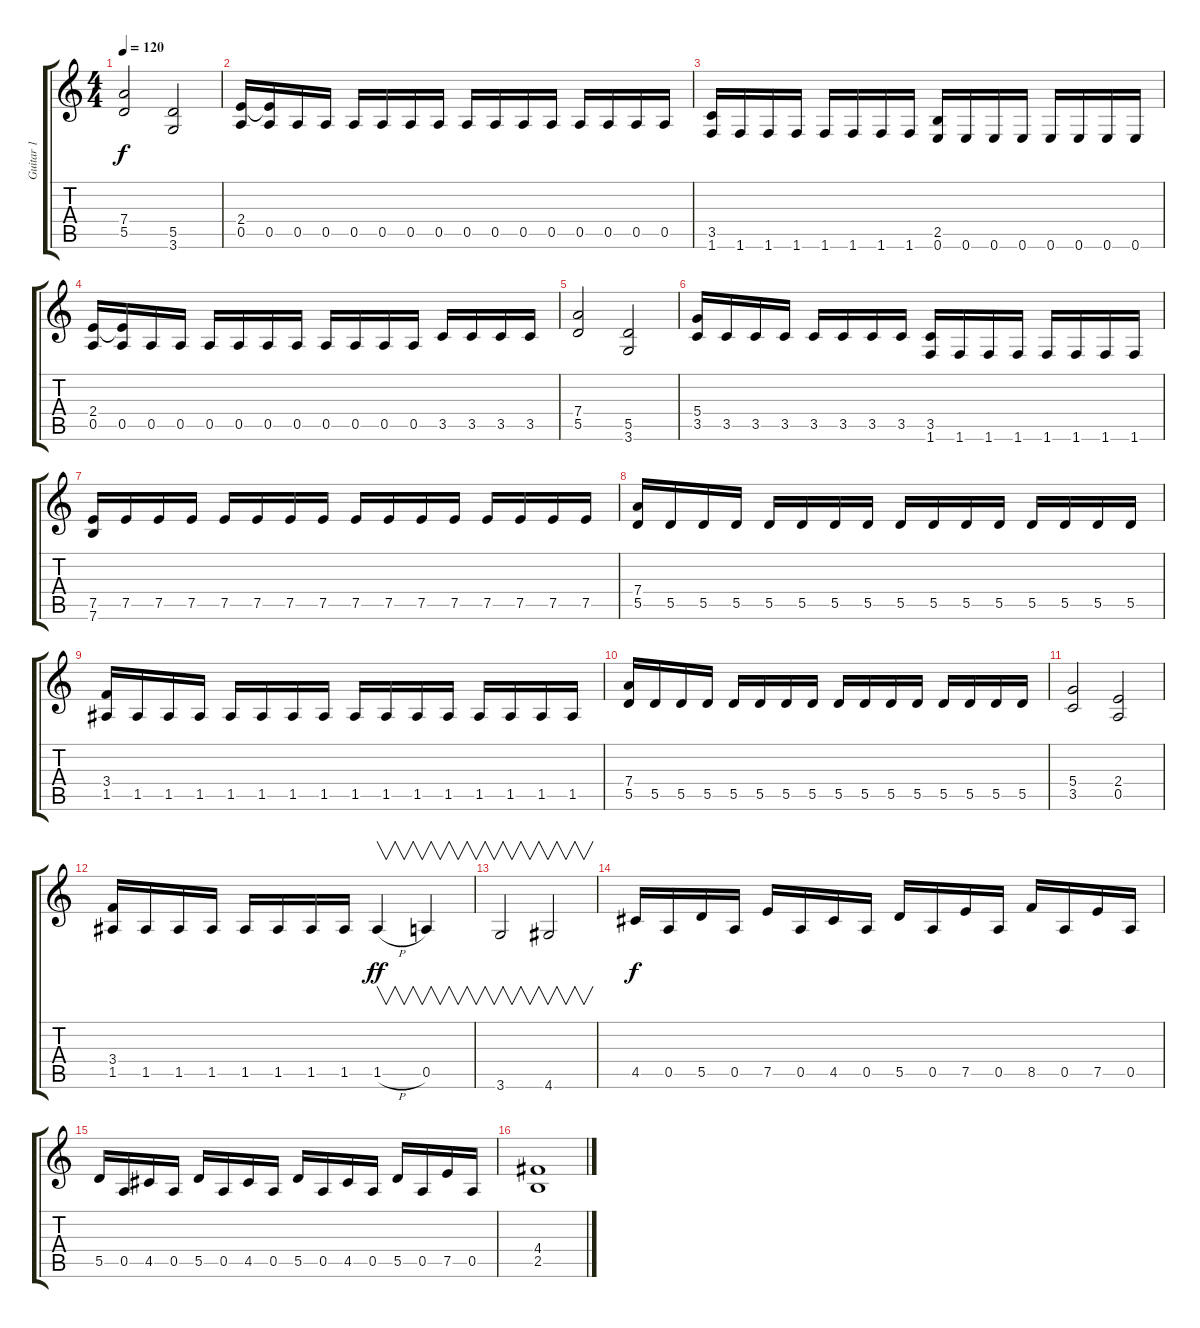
\track ("Guitar 1" "Guitar 1") {instrument distortionguitar}
\staff {score tabs}
\tuning (E4 B3 G3 D3 A2 E2) {hide}
\ts (4 4)
\tempo 120
\clef g2
\ks c
(7.4 5.5).2{dy f} (5.5 3.6).2 |
(2.4 0.5).16 (2.4{t} 0.5).16 0.5.16 0.5.16 0.5.16 0.5.16 0.5.16 0.5.16 0.5.16 0.5.16 0.5.16 0.5.16 0.5.16 0.5.16 0.5.16 0.5.16 |
(3.5 1.6).16 1.6.16 1.6.16 1.6.16 1.6.16 1.6.16 1.6.16 1.6.16 (2.5 0.6).16 0.6.16 0.6.16 0.6.16 0.6.16 0.6.16 0.6.16 0.6.16 |
(2.4 0.5).16 (2.4{t} 0.5).16 0.5.16 0.5.16 0.5.16 0.5.16 0.5.16 0.5.16 0.5.16 0.5.16 0.5.16 0.5.16 3.5.16 3.5.16 3.5.16 3.5.16 |
(7.4 5.5).2 (5.5 3.6).2 |
(5.4 3.5).16 3.5.16 3.5.16 3.5.16 3.5.16 3.5.16 3.5.16 3.5.16 (3.5 1.6).16 1.6.16 1.6.16 1.6.16 1.6.16 1.6.16 1.6.16 1.6.16 |
(7.5 7.6).16 7.5.16 7.5.16 7.5.16 7.5.16 7.5.16 7.5.16 7.5.16 7.5.16 7.5.16 7.5.16 7.5.16 7.5.16 7.5.16 7.5.16 7.5.16 |
(7.4 5.5).16 5.5.16 5.5.16 5.5.16 5.5.16 5.5.16 5.5.16 5.5.16 5.5.16 5.5.16 5.5.16 5.5.16 5.5.16 5.5.16 5.5.16 5.5.16 |
(3.4 1.5).16 1.5.16 1.5.16 1.5.16 1.5.16 1.5.16 1.5.16 1.5.16 1.5.16 1.5.16 1.5.16 1.5.16 1.5.16 1.5.16 1.5.16 1.5.16 |
(7.4 5.5).16 5.5.16 5.5.16 5.5.16 5.5.16 5.5.16 5.5.16 5.5.16 5.5.16 5.5.16 5.5.16 5.5.16 5.5.16 5.5.16 5.5.16 5.5.16 |
(5.4 3.5).2 (2.4 0.5).2 |
(3.4 1.5).16 1.5.16 1.5.16 1.5.16 1.5.16 1.5.16 1.5.16 1.5.16 1.5{h}.4{v dy ff} 0.5.4{v} |
3.6.2{v} 4.6.2{v} |
4.5.16{dy f} 0.5.16 5.5.16 0.5.16 7.5.16 0.5.16 4.5.16 0.5.16 5.5.16 0.5.16 7.5.16 0.5.16 8.5.16 0.5.16 7.5.16 0.5.16 |
5.5.16 0.5.16 4.5.16 0.5.16 5.5.16 0.5.16 4.5.16 0.5.16 5.5.16 0.5.16 4.5.16 0.5.16 5.5.16 0.5.16 7.5.16 0.5.16 |
(4.4 2.5).1
